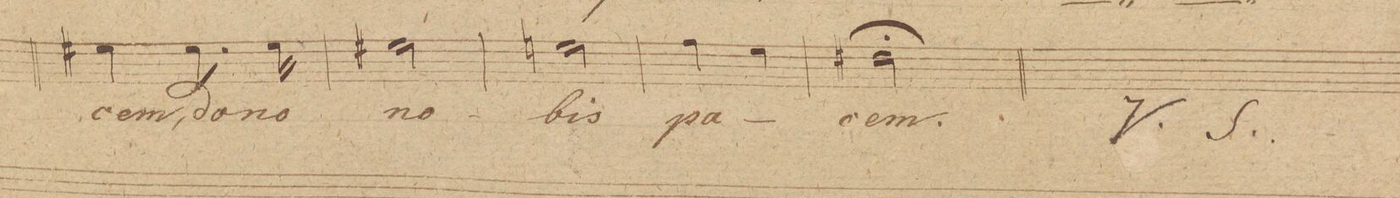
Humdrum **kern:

**kern	**text	**dynam
*I"Baſso 1mo	*	*
*clefF4	*	*
*k[]	*	*
*M2/4	*	*
4G#X\	-cem,	.
8.G#\	do-	.
16G#\	-no	.
=46	=46	=46
2G#X\	no-	.
=47	=47	=47
2Gn\	-bis	.
=48	=48	=48
4A\	pa-	.
4G\	.	.
=49	=49	=49
2F#X;\	-cem.	.
=50||	=50||	=50||
*M6/8	*	*
*-	*-	*-
